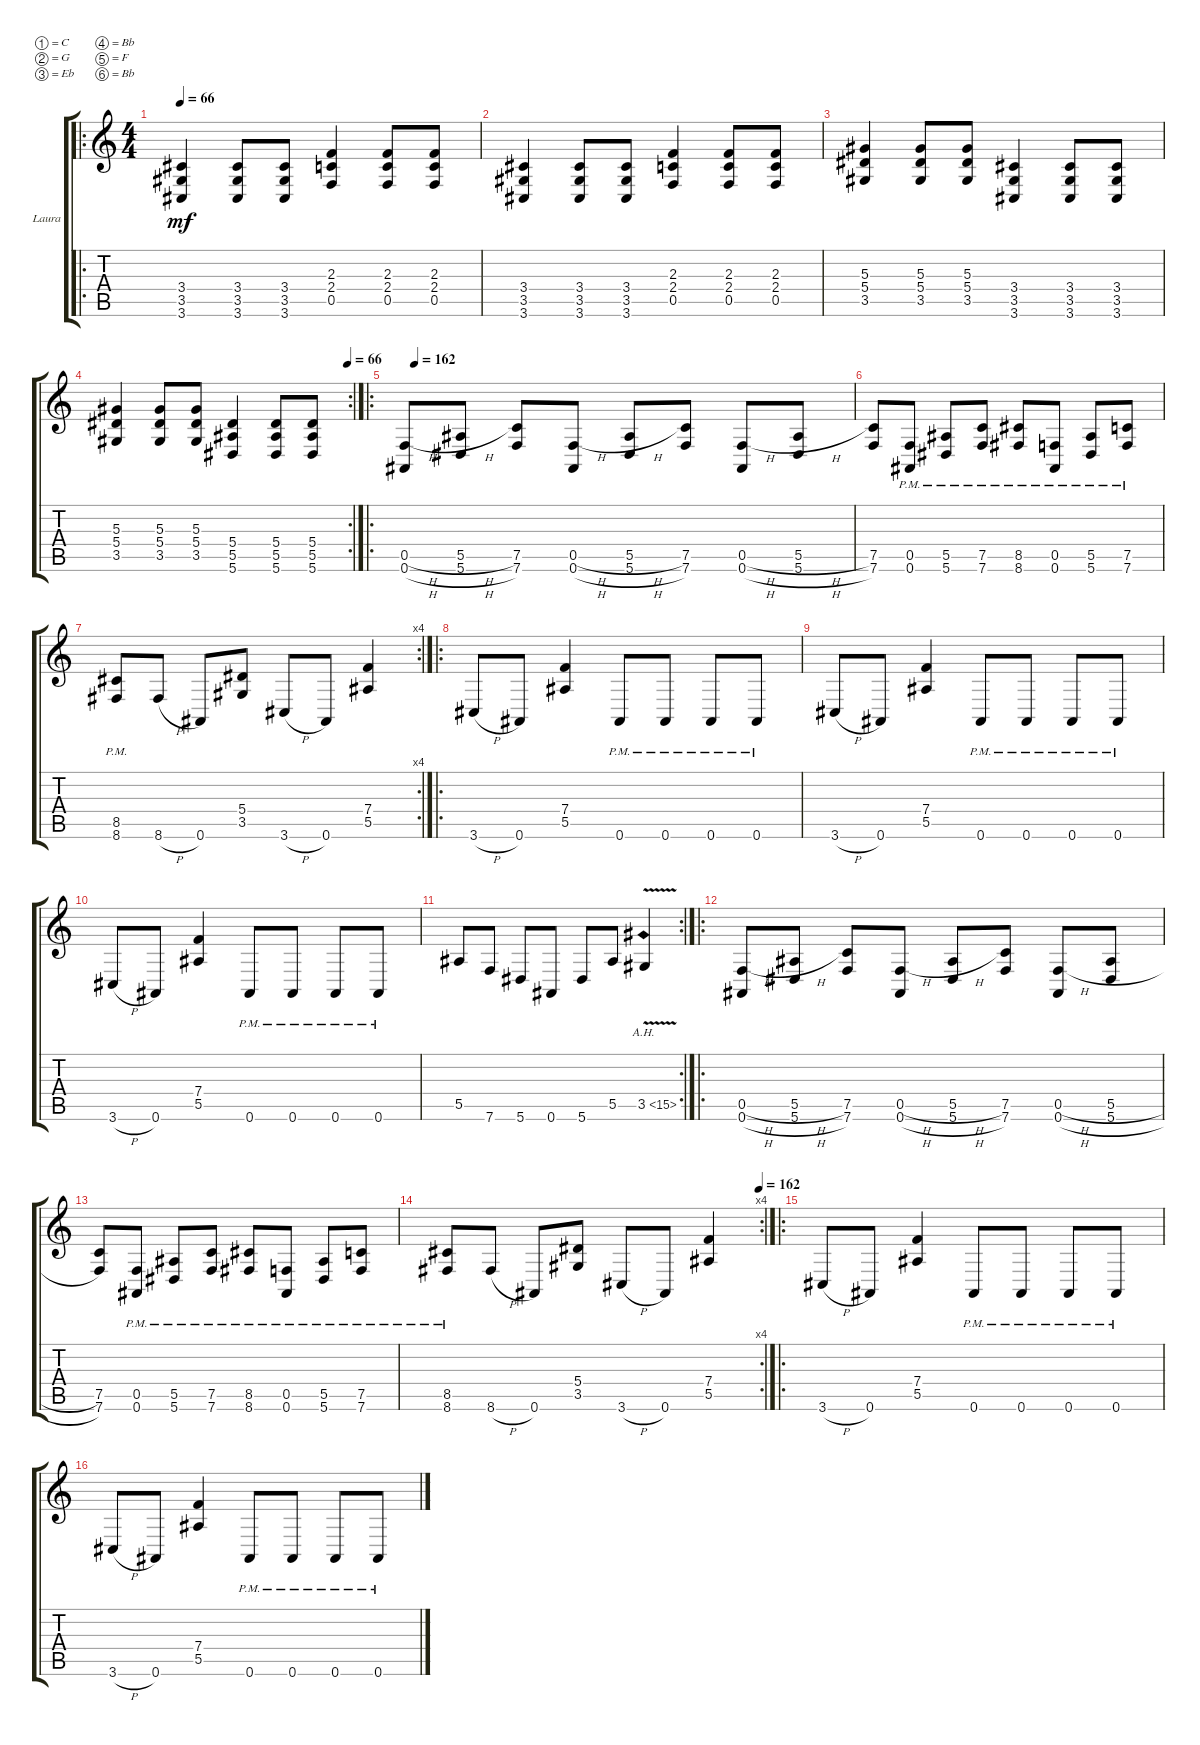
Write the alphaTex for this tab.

\defaultSystemsLayout 4
\bracketExtendMode groupsimilarinstruments
\firstSystemTrackNameOrientation horizontal
\otherSystemsTrackNameOrientation horizontal
\track ("Laura Pleasants" "Laura") {instrument distortionguitar}
\staff {score tabs}
\tuning (C4 G3 Eb3 Bb2 F2 Bb1)
\ro
\ts (4 4)
\tempo 66
\clef g2
\ks c
(3.6 3.5 3.4).4{dy mf instrument distortionguitar} (3.6 3.5 3.4).8 (3.6 3.5 3.4).8 (0.5 2.4 2.3).4 (0.5 2.4 2.3).8 (0.5 2.4 2.3).8 |
(3.6 3.5 3.4).4 (3.6 3.5 3.4).8 (3.6 3.5 3.4).8 (0.5 2.4 2.3).4 (0.5 2.4 2.3).8 (0.5 2.4 2.3).8 |
(3.5 5.4 5.3).4 (3.5 5.4 5.3).8 (3.5 5.4 5.3).8 (3.6 3.5 3.4).4 (3.6 3.5 3.4).8 (3.6 3.5 3.4).8 |
\rc 2
\tempo (66 1)
(3.5 5.4 5.3).4 (3.5 5.4 5.3).8 (3.5 5.4 5.3).8 (5.6 5.5 5.4).4 (5.6 5.5 5.4).8 (5.6 5.5 5.4).8 |
\ro
\tempo (162 0.025)
(0.6{h} 0.5{h}).8 (5.5{h} 5.6{h}).8 (7.5 7.6).8 (0.6{h} 0.5{h}).8 (5.5{h} 5.6{h}).8 (7.5 7.6).8 (0.6{h} 0.5{h}).8 (5.5{h} 5.6{h}).8 |
(7.6 7.5).8 (0.6{pm} 0.5{pm}).8 (5.5{pm} 5.6{pm}).8 (7.5{pm} 7.6{pm}).8 (8.5{pm} 8.6{pm}).8 (0.6{pm} 0.5{pm}).8 (5.5{pm} 5.6{pm}).8 (7.5{pm} 7.6{pm}).8 |
\rc 4
(8.5{pm} 8.6{pm}).8 8.6{h}.8 0.6.8 (3.5 5.4).8 3.6{h}.8 0.6.8 (5.5 7.4).4 |
\ro
3.6{h}.8 0.6.8 (5.5 7.4).4 0.6{pm}.8 0.6{pm}.8 0.6{pm}.8 0.6{pm}.8 |
3.6{h}.8 0.6.8 (5.5 7.4).4 0.6{pm}.8 0.6{pm}.8 0.6{pm}.8 0.6{pm}.8 |
3.6{h}.8 0.6.8 (5.5 7.4).4 0.6{pm}.8 0.6{pm}.8 0.6{pm}.8 0.6{pm}.8 |
\rc 2
5.5.8 7.6.8 5.6.8 0.6.8 5.6.8 5.5.8 3.5{ah 12 v}.4 |
\ro
(0.6{h} 0.5{h}).8 (5.5{h} 5.6{h}).8 (7.5 7.6).8 (0.6{h} 0.5{h}).8 (5.5{h} 5.6{h}).8 (7.5 7.6).8 (0.6{h} 0.5{h}).8 (5.5{h} 5.6{h}).8 |
(7.6 7.5).8 (0.6{pm} 0.5{pm}).8 (5.5{pm} 5.6{pm}).8 (7.5{pm} 7.6{pm}).8 (8.5{pm} 8.6{pm}).8 (0.6{pm} 0.5{pm}).8 (5.5{pm} 5.6{pm}).8 (7.5{pm} 7.6{pm}).8 |
\rc 4
\tempo (162 1)
(8.5{pm} 8.6{pm}).8 8.6{h}.8 0.6.8 (3.5 5.4).8 3.6{h}.8 0.6.8 (5.5 7.4).4 |
\ro
3.6{h}.8 0.6.8 (5.5 7.4).4 0.6{pm}.8 0.6{pm}.8 0.6{pm}.8 0.6{pm}.8 |
3.6{h}.8 0.6.8 (5.5 7.4).4 0.6{pm}.8 0.6{pm}.8 0.6{pm}.8 0.6{pm}.8
